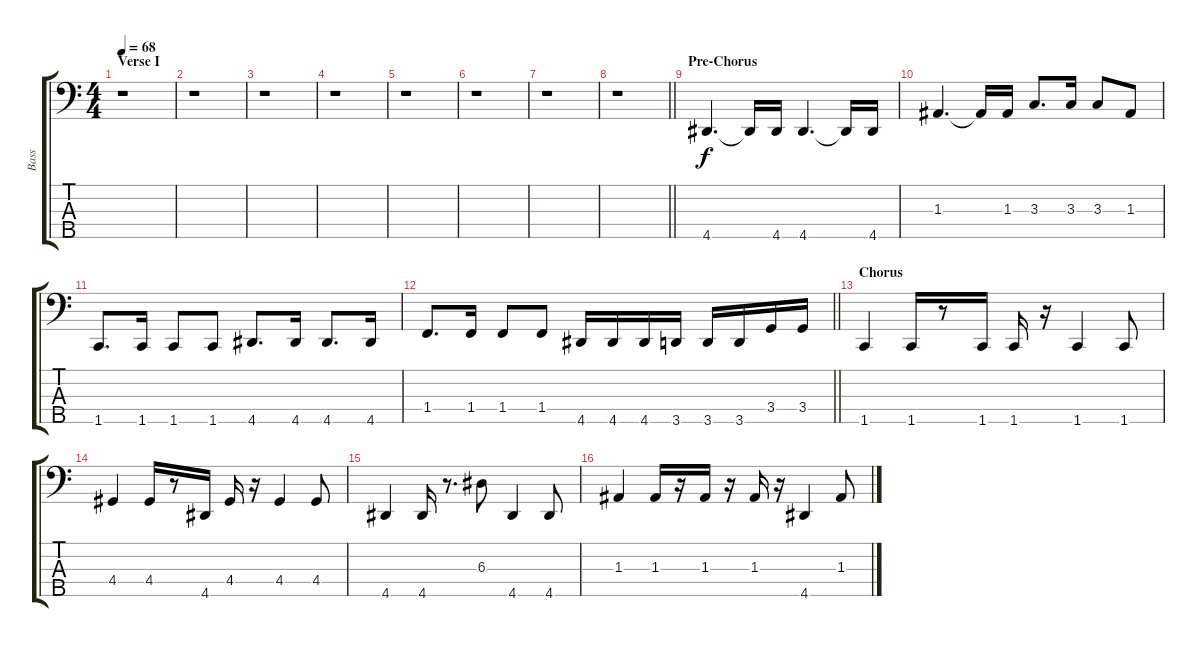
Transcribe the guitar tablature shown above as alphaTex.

\track ("Bass" "Bass") {instrument electricbassfinger}
\staff {score tabs}
\tuning (G2 D2 A1 E1 B0) {hide}
\ts (4 4)
\section ("" "Verse I")
\tempo 68
\clef f4
\ks c
r.1{dy f} |
r.1 |
r.1 |
r.1 |
r.1 |
r.1 |
r.1 |
\barLineRight lightlight
r.1 |
\section ("" "Pre-Chorus")
4.5.4{d} 4.5{t}.16 4.5.16 4.5.4{d} 4.5{t}.16 4.5.16 |
1.3.4{d} 1.3{t}.16 1.3.16 3.3.8{d} 3.3.16 3.3.8 1.3.8 |
1.5.8{d} 1.5.16 1.5.8 1.5.8 4.5.8{d} 4.5.16 4.5.8{d} 4.5.16 |
\barLineRight lightlight
1.4.8{d} 1.4.16 1.4.8 1.4.8 4.5.16 4.5.16 4.5.16 3.5.16 3.5.16 3.5.16 3.4.16 3.4.16 |
\section ("" "Chorus")
1.5.4 1.5.16 r.8 1.5.16 1.5.16 r.16 1.5.4 1.5.8 |
4.4.4 4.4.16 r.8 4.5.16 4.4.16 r.16 4.4.4 4.4.8 |
4.5.4 4.5.16 r.8{d} 6.3.8 4.5.4 4.5.8 |
1.3.4 1.3.16 r.16 1.3.16 r.16 1.3.16 r.16 4.5.4 1.3.8
